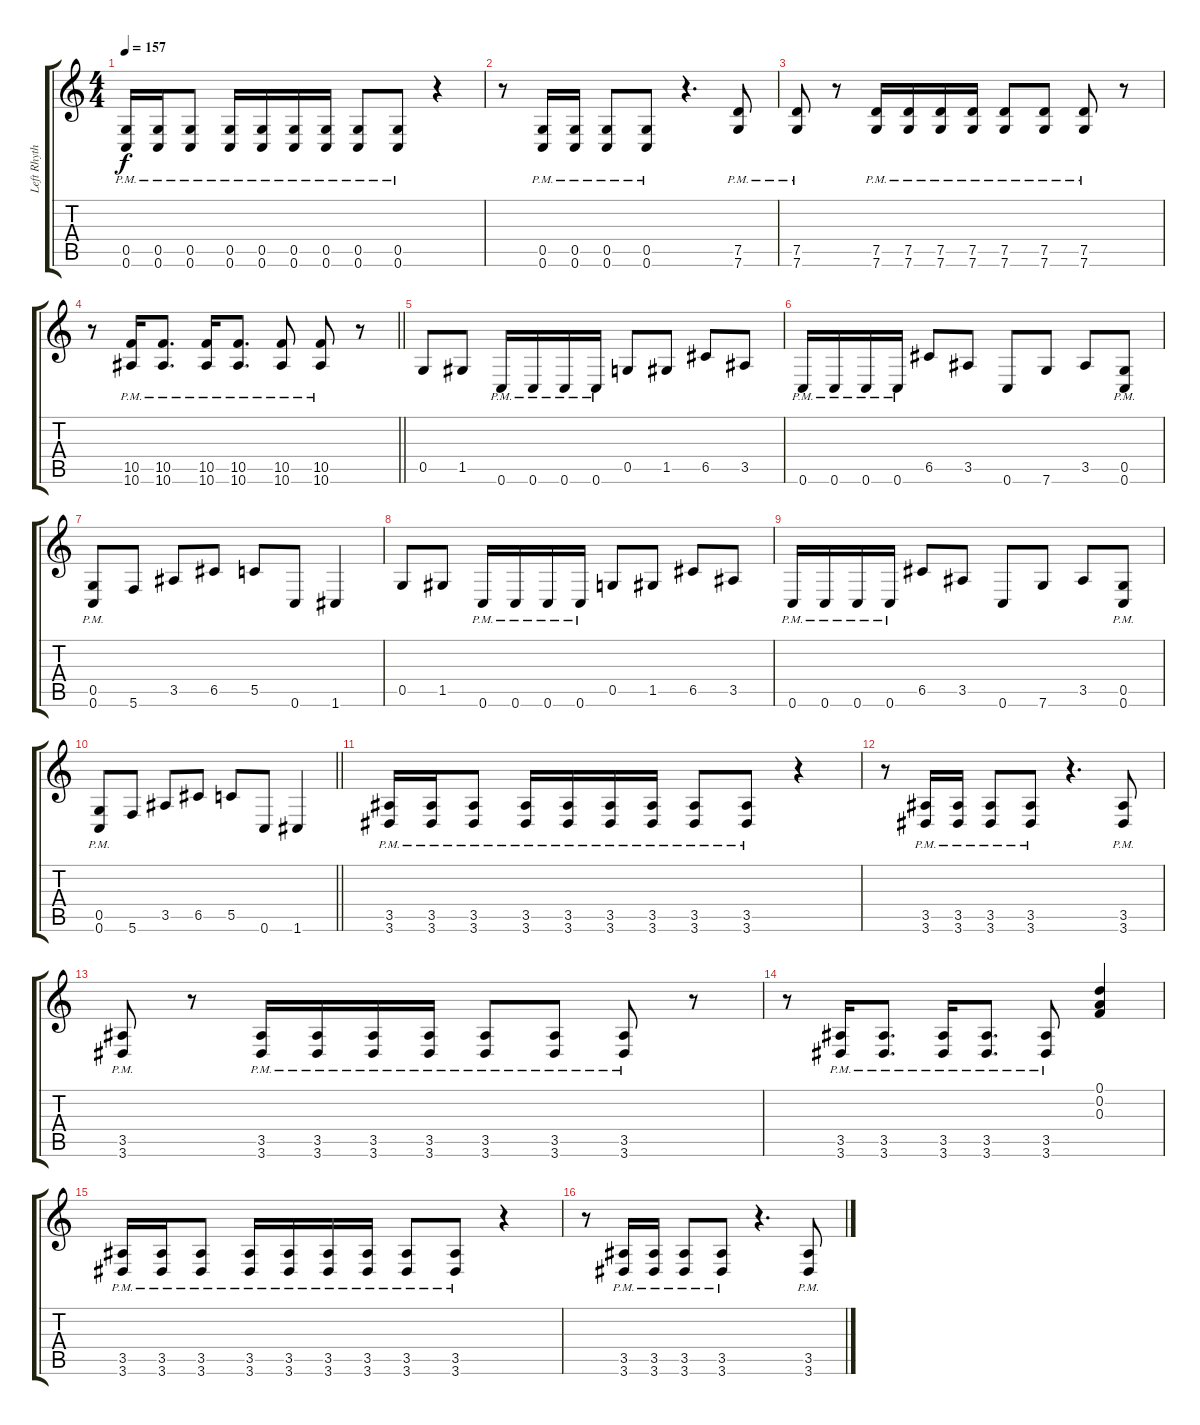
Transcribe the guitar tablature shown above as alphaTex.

\track ("Left Rhythm" "Left Rhyth") {instrument distortionguitar}
\staff {score tabs}
\tuning (D4 A3 F3 C3 G2 C2) {hide}
\ts (4 4)
\tempo 157
\clef g2
\ks c
(0.5{pm} 0.6{pm}).16{dy f} (0.5{pm} 0.6{pm}).16 (0.5{pm} 0.6{pm}).8 (0.5{pm} 0.6{pm}).16 (0.5{pm} 0.6{pm}).16 (0.5{pm} 0.6{pm}).16 (0.5{pm} 0.6{pm}).16 (0.5{pm} 0.6{pm}).8 (0.5{pm} 0.6{pm}).8 r.4 |
r.8 (0.5{pm} 0.6{pm}).16 (0.5{pm} 0.6{pm}).16 (0.5{pm} 0.6{pm}).8 (0.5{pm} 0.6{pm}).8 r.4{d} (7.5{pm} 7.6{pm}).8 |
(7.5{pm} 7.6{pm}).8 r.8 (7.5{pm} 7.6{pm}).16 (7.5{pm} 7.6{pm}).16 (7.5{pm} 7.6{pm}).16 (7.5{pm} 7.6{pm}).16 (7.5{pm} 7.6{pm}).8 (7.5{pm} 7.6{pm}).8 (7.5{pm} 7.6{pm}).8 r.8 |
\barLineRight lightlight
r.8 (10.5{pm} 10.6{pm}).16 (10.5{pm} 10.6{pm}).8{d} (10.5{pm} 10.6{pm}).16 (10.5{pm} 10.6{pm}).8{d} (10.5{pm} 10.6{pm}).8 (10.5{pm} 10.6{pm}).8 r.8 |
\section ("" "")
0.5.8 1.5.8 0.6{pm}.16 0.6{pm}.16 0.6{pm}.16 0.6{pm}.16 0.5.8 1.5.8 6.5.8 3.5.8 |
0.6{pm}.16 0.6{pm}.16 0.6{pm}.16 0.6{pm}.16 6.5.8 3.5.8 0.6.8 7.6.8 3.5.8 (0.5{pm} 0.6{pm}).8 |
(0.5{pm} 0.6{pm}).8 5.6.8 3.5.8 6.5.8 5.5.8 0.6.8 1.6.4 |
0.5.8 1.5.8 0.6{pm}.16 0.6{pm}.16 0.6{pm}.16 0.6{pm}.16 0.5.8 1.5.8 6.5.8 3.5.8 |
0.6{pm}.16 0.6{pm}.16 0.6{pm}.16 0.6{pm}.16 6.5.8 3.5.8 0.6.8 7.6.8 3.5.8 (0.5{pm} 0.6{pm}).8 |
\barLineRight lightlight
(0.5{pm} 0.6{pm}).8 5.6.8 3.5.8 6.5.8 5.5.8 0.6.8 1.6.4 |
\section ("" "")
(3.5{pm} 3.6{pm}).16 (3.5{pm} 3.6{pm}).16 (3.5{pm} 3.6{pm}).8 (3.5{pm} 3.6{pm}).16 (3.5{pm} 3.6{pm}).16 (3.5{pm} 3.6{pm}).16 (3.5{pm} 3.6{pm}).16 (3.5{pm} 3.6{pm}).8 (3.5{pm} 3.6{pm}).8 r.4 |
r.8 (3.5{pm} 3.6{pm}).16 (3.5{pm} 3.6{pm}).16 (3.5{pm} 3.6{pm}).8 (3.5{pm} 3.6{pm}).8 r.4{d} (3.5{pm} 3.6{pm}).8 |
(3.5{pm} 3.6{pm}).8 r.8 (3.5{pm} 3.6{pm}).16 (3.5{pm} 3.6{pm}).16 (3.5{pm} 3.6{pm}).16 (3.5{pm} 3.6{pm}).16 (3.5{pm} 3.6{pm}).8 (3.5{pm} 3.6{pm}).8 (3.5{pm} 3.6{pm}).8 r.8 |
r.8 (3.5{pm} 3.6{pm}).16 (3.5{pm} 3.6{pm}).8{d} (3.5{pm} 3.6{pm}).16 (3.5{pm} 3.6{pm}).8{d} (3.5{pm} 3.6{pm}).8 (0.1 0.2 0.3).4 |
(3.5{pm} 3.6{pm}).16 (3.5{pm} 3.6{pm}).16 (3.5{pm} 3.6{pm}).8 (3.5{pm} 3.6{pm}).16 (3.5{pm} 3.6{pm}).16 (3.5{pm} 3.6{pm}).16 (3.5{pm} 3.6{pm}).16 (3.5{pm} 3.6{pm}).8 (3.5{pm} 3.6{pm}).8 r.4 |
r.8 (3.5{pm} 3.6{pm}).16 (3.5{pm} 3.6{pm}).16 (3.5{pm} 3.6{pm}).8 (3.5{pm} 3.6{pm}).8 r.4{d} (3.5{pm} 3.6{pm}).8
